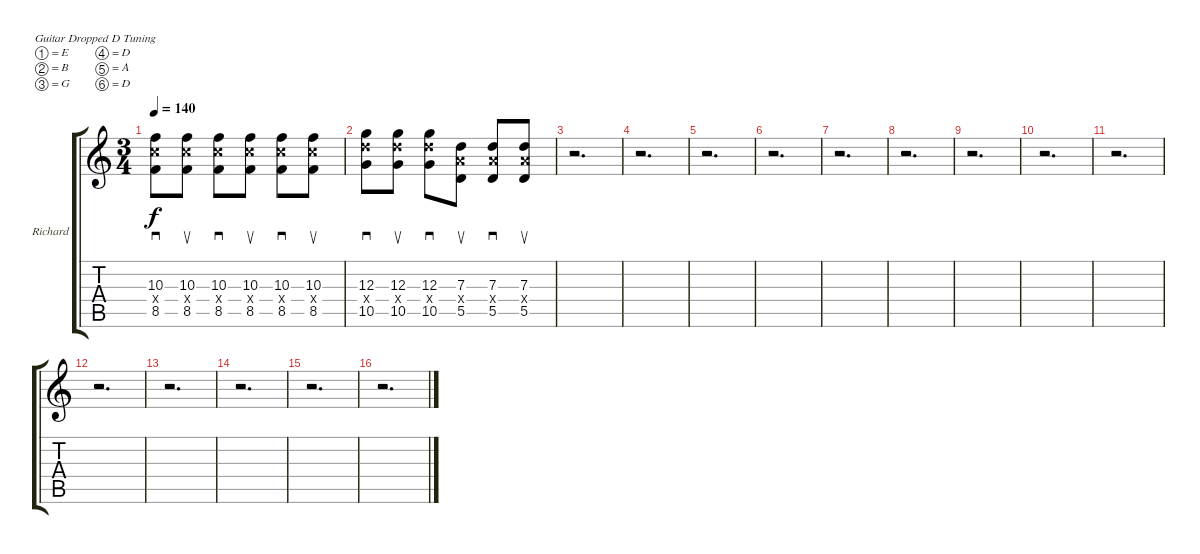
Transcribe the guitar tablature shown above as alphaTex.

\bracketExtendMode groupsimilarinstruments
\firstSystemTrackNameOrientation horizontal
\otherSystemsTrackNameOrientation horizontal
\track ("Richard Z. Kruspe" "Richard") {instrument electricguitarclean}
\staff {score tabs}
\tuning (E4 B3 G3 D3 A2 D2)
\ts (3 4)
\tempo 140
\clef g2
\ks c
(10.3 10.4{x} 8.5).8{sd dy f} (10.3 10.4{x} 8.5).8{su} (10.3 10.4{x} 8.5).8{sd} (10.3 10.4{x} 8.5).8{su} (10.3 10.4{x} 8.5).8{sd} (10.3 10.4{x} 8.5).8{su} |
(12.3 12.4{x} 10.5).8{sd} (12.3 12.4{x} 10.5).8{su} (12.3 12.4{x} 10.5).8{sd} (7.3 7.4{x} 5.5).8{su} (7.3 7.4{x} 5.5).8{sd} (7.3 7.4{x} 5.5).8{su} |
r.2{d} |
r.2{d} |
r.2{d} |
r.2{d} |
r.2{d} |
r.2{d} |
r.2{d} |
r.2{d} |
r.2{d} |
r.2{d} |
r.2{d} |
r.2{d} |
r.2{d} |
r.2{d}
